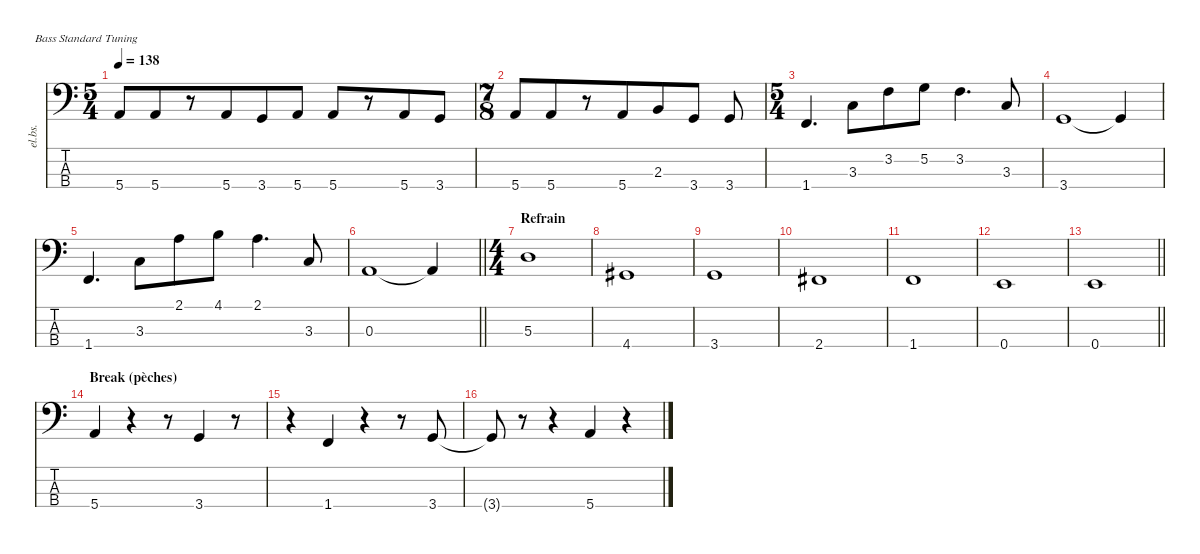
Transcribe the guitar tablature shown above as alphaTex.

\defaultSystemsLayout 4
\hideDynamics
\bracketExtendMode nobrackets
\track ("Basse" "el.bs.") {instrument electricbassfinger}
\staff {score tabs}
\tuning (G2 D2 A1 E1)
\ts (5 4)
\beaming (8 6 4)
\tempo 138
\clef f4
\ks aminor
5.4.8{dy f} 5.4.8 r.8 5.4.8 3.4.8 5.4.8 5.4.8 r.8 5.4.8 3.4.8 |
\ts (7 8)
\beaming (8 6 4)
5.4.8 5.4.8 r.8 5.4.8 2.3.8 3.4.8 3.4.8 |
\ts (5 4)
\beaming (8 6 4)
1.4.4{d} 3.3.8 3.2.8 5.2.8 3.2.4{d} 3.3.8 |
3.4.1 3.4{t}.4 |
1.4.4{d} 3.3.8 2.1.8 4.1.8 2.1.4{d} 3.3.8 |
\barLineRight lightlight
0.3.1 0.3{t}.4 |
\ts (4 4)
\beaming (8 2 2 2 2)
\section ("" "Refrain")
5.3.1 |
4.4{acc #}.1 |
3.4.1 |
2.4{acc #}.1 |
1.4.1 |
0.4.1 |
\barLineRight lightlight
0.4.1 |
\section ("" "Break (pèches)")
5.4.4 r.4 r.8 3.4.4 r.8 |
r.4 1.4.4 r.4 r.8 3.4.8 |
3.4{t}.8 r.8 r.4 5.4.4 r.4
